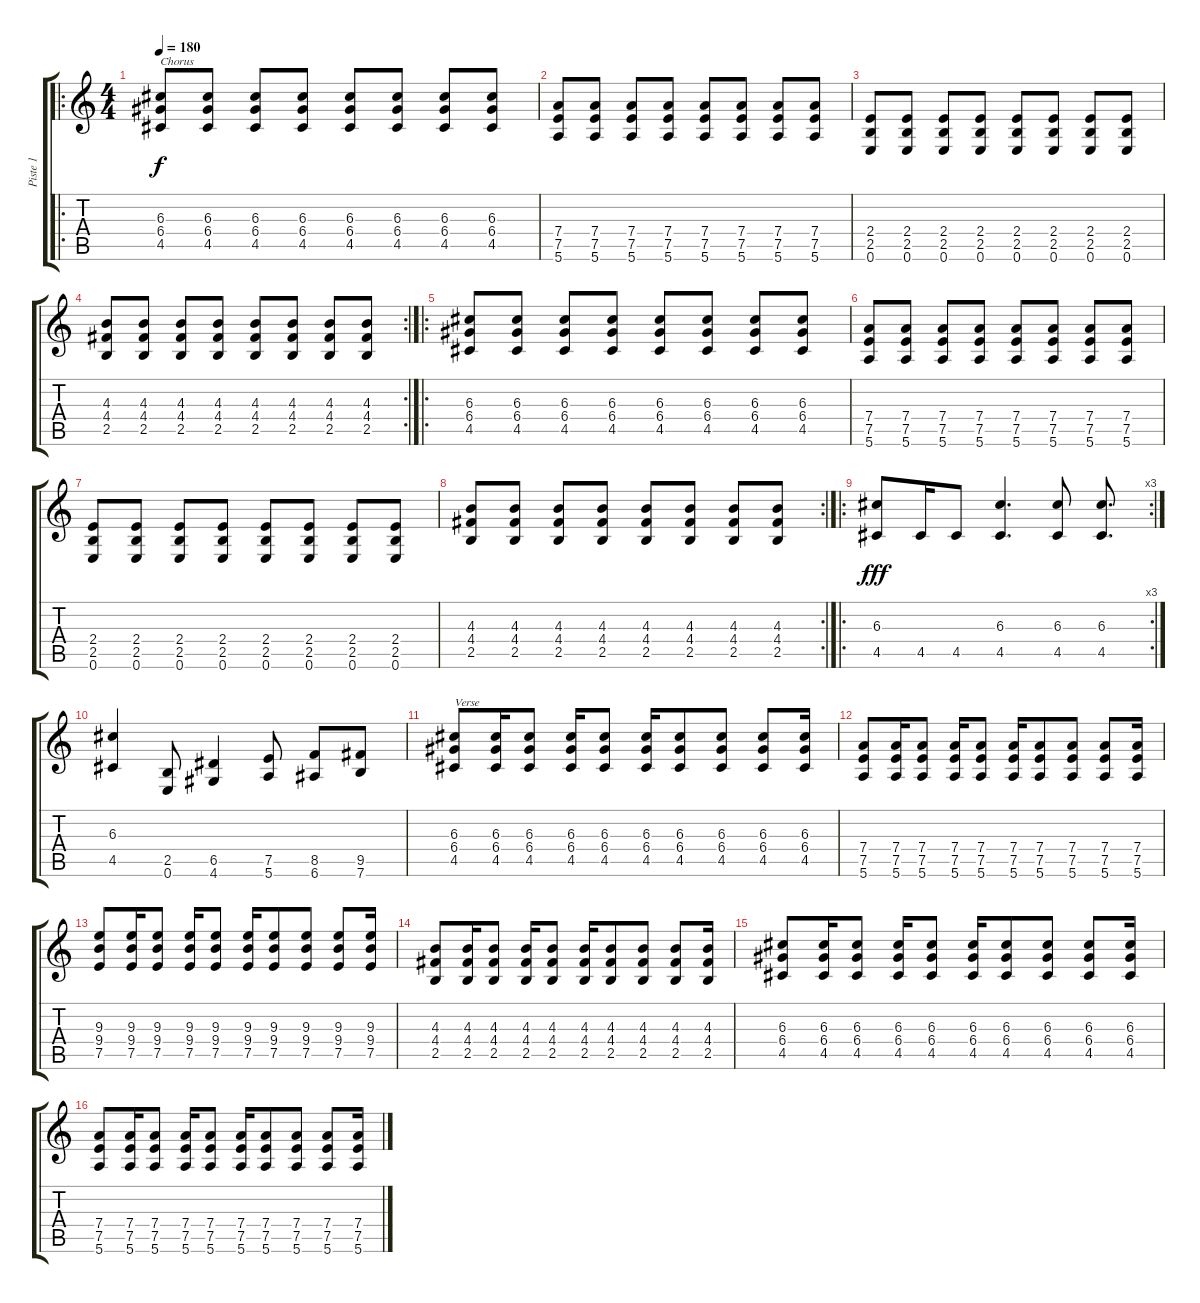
\track ("Piste 1" "Piste 1") {instrument overdrivenguitar}
\staff {score tabs}
\tuning (E4 B3 G3 D3 A2 E2) {hide}
\ro
\ts (4 4)
\tempo 180
\clef g2
\ks c
(6.3 6.4 4.5).8{txt "Chorus" dy f volume 12} (6.3 6.4 4.5).8 (6.3 6.4 4.5).8 (6.3 6.4 4.5).8 (6.3 6.4 4.5).8 (6.3 6.4 4.5).8 (6.3 6.4 4.5).8 (6.3 6.4 4.5).8 |
(7.4 7.5 5.6).8 (7.4 7.5 5.6).8 (7.4 7.5 5.6).8 (7.4 7.5 5.6).8 (7.4 7.5 5.6).8 (7.4 7.5 5.6).8 (7.4 7.5 5.6).8 (7.4 7.5 5.6).8 |
(2.4 2.5 0.6).8 (2.4 2.5 0.6).8 (2.4 2.5 0.6).8 (2.4 2.5 0.6).8 (2.4 2.5 0.6).8 (2.4 2.5 0.6).8 (2.4 2.5 0.6).8 (2.4 2.5 0.6).8 |
\rc 2
(4.3 4.4 2.5).8 (4.3 4.4 2.5).8 (4.3 4.4 2.5).8 (4.3 4.4 2.5).8 (4.3 4.4 2.5).8 (4.3 4.4 2.5).8 (4.3 4.4 2.5).8 (4.3 4.4 2.5).8 |
\ro
(6.3 6.4 4.5).8{volume 12} (6.3 6.4 4.5).8 (6.3 6.4 4.5).8 (6.3 6.4 4.5).8 (6.3 6.4 4.5).8 (6.3 6.4 4.5).8 (6.3 6.4 4.5).8 (6.3 6.4 4.5).8 |
(7.4 7.5 5.6).8 (7.4 7.5 5.6).8 (7.4 7.5 5.6).8 (7.4 7.5 5.6).8 (7.4 7.5 5.6).8 (7.4 7.5 5.6).8 (7.4 7.5 5.6).8 (7.4 7.5 5.6).8 |
(2.4 2.5 0.6).8 (2.4 2.5 0.6).8 (2.4 2.5 0.6).8 (2.4 2.5 0.6).8 (2.4 2.5 0.6).8 (2.4 2.5 0.6).8 (2.4 2.5 0.6).8 (2.4 2.5 0.6).8 |
\rc 2
(4.3 4.4 2.5).8 (4.3 4.4 2.5).8 (4.3 4.4 2.5).8 (4.3 4.4 2.5).8 (4.3 4.4 2.5).8 (4.3 4.4 2.5).8 (4.3 4.4 2.5).8 (4.3 4.4 2.5).8 |
\ro
\rc 3
(6.3 4.5).8{dy fff} 4.5.16 4.5.8 (6.3 4.5).4{d} (6.3 4.5).8 (6.3 4.5).8{d} |
(6.3 4.5).4 (2.5 0.6).8 (6.5 4.6).4 (7.5 5.6).8 (8.5 6.6).8 (9.5 7.6).8 |
(6.3 6.4 4.5).8{txt "Verse"} (6.3 6.4 4.5).16 (6.3 6.4 4.5).8 (6.3 6.4 4.5).16 (6.3 6.4 4.5).8 (6.3 6.4 4.5).16 (6.3 6.4 4.5).8 (6.3 6.4 4.5).8 (6.3 6.4 4.5).8 (6.3 6.4 4.5).16 |
(7.4 7.5 5.6).8 (7.4 7.5 5.6).16 (7.4 7.5 5.6).8 (7.4 7.5 5.6).16 (7.4 7.5 5.6).8 (7.4 7.5 5.6).16 (7.4 7.5 5.6).8 (7.4 7.5 5.6).8 (7.4 7.5 5.6).8 (7.4 7.5 5.6).16 |
(9.3 9.4 7.5).8 (9.3 9.4 7.5).16 (9.3 9.4 7.5).8 (9.3 9.4 7.5).16 (9.3 9.4 7.5).8 (9.3 9.4 7.5).16 (9.3 9.4 7.5).8 (9.3 9.4 7.5).8 (9.3 9.4 7.5).8 (9.3 9.4 7.5).16 |
(4.3 4.4 2.5).8 (4.3 4.4 2.5).16 (4.3 4.4 2.5).8 (4.3 4.4 2.5).16 (4.3 4.4 2.5).8 (4.3 4.4 2.5).16 (4.3 4.4 2.5).8 (4.3 4.4 2.5).8 (4.3 4.4 2.5).8 (4.3 4.4 2.5).16 |
(6.3 6.4 4.5).8 (6.3 6.4 4.5).16 (6.3 6.4 4.5).8 (6.3 6.4 4.5).16 (6.3 6.4 4.5).8 (6.3 6.4 4.5).16 (6.3 6.4 4.5).8 (6.3 6.4 4.5).8 (6.3 6.4 4.5).8 (6.3 6.4 4.5).16 |
(7.4 7.5 5.6).8 (7.4 7.5 5.6).16 (7.4 7.5 5.6).8 (7.4 7.5 5.6).16 (7.4 7.5 5.6).8 (7.4 7.5 5.6).16 (7.4 7.5 5.6).8 (7.4 7.5 5.6).8 (7.4 7.5 5.6).8 (7.4 7.5 5.6).16
